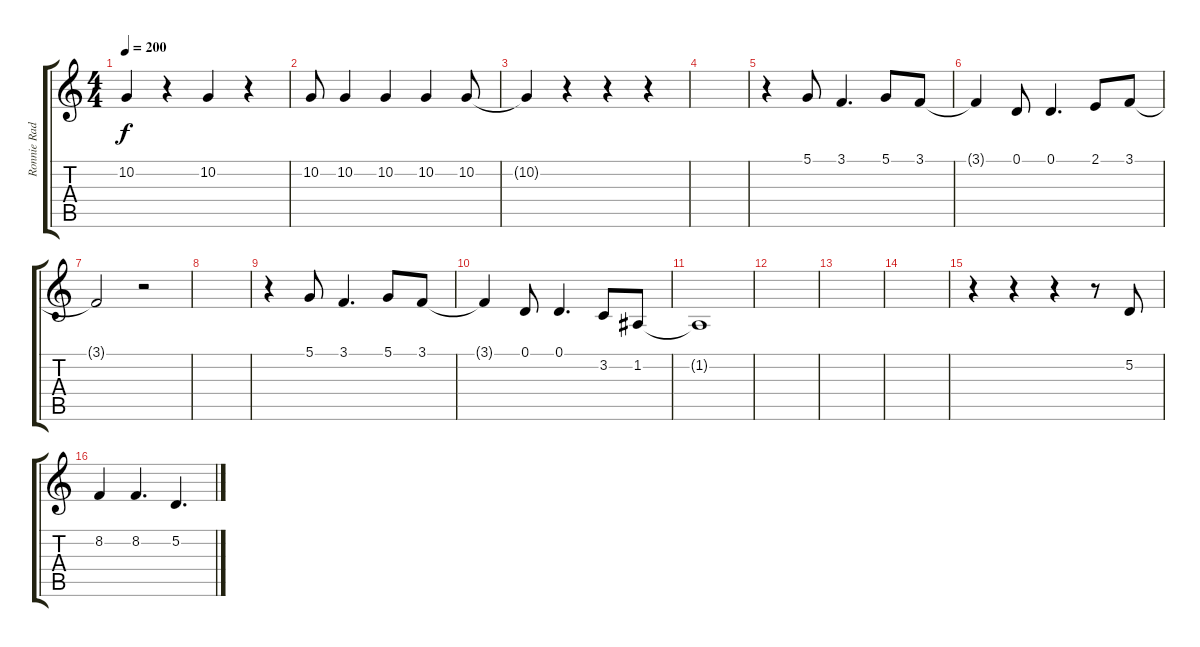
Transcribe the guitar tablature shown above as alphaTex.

\track ("Ronnie Radke - Vocals" "Ronnie Rad") {instrument altosax}
\staff {score tabs}
\tuning (D4 A3 F3 C3 G2 D2) {hide}
\ts (4 4)
\tempo 200
\clef g2
\ks c
10.2.4{dy f} r.4 10.2.4 r.4 |
10.2.8 10.2.4 10.2.4 10.2.4 10.2.8 |
10.2{t}.4 r.4 r.4 r.4 |
|
r.4 5.1.8 3.1.4{d} 5.1.8 3.1.8 |
3.1{t}.4 0.1.8 0.1.4{d} 2.1.8 3.1.8 |
3.1{t}.2 r.2 |
|
r.4 5.1.8 3.1.4{d} 5.1.8 3.1.8 |
3.1{t}.4 0.1.8 0.1.4{d} 3.2.8 1.2.8 |
1.2{t}.1 |
|
|
|
r.4 r.4 r.4 r.8 5.2.8 |
8.2.4 8.2.4{d} 5.2.4{d}
